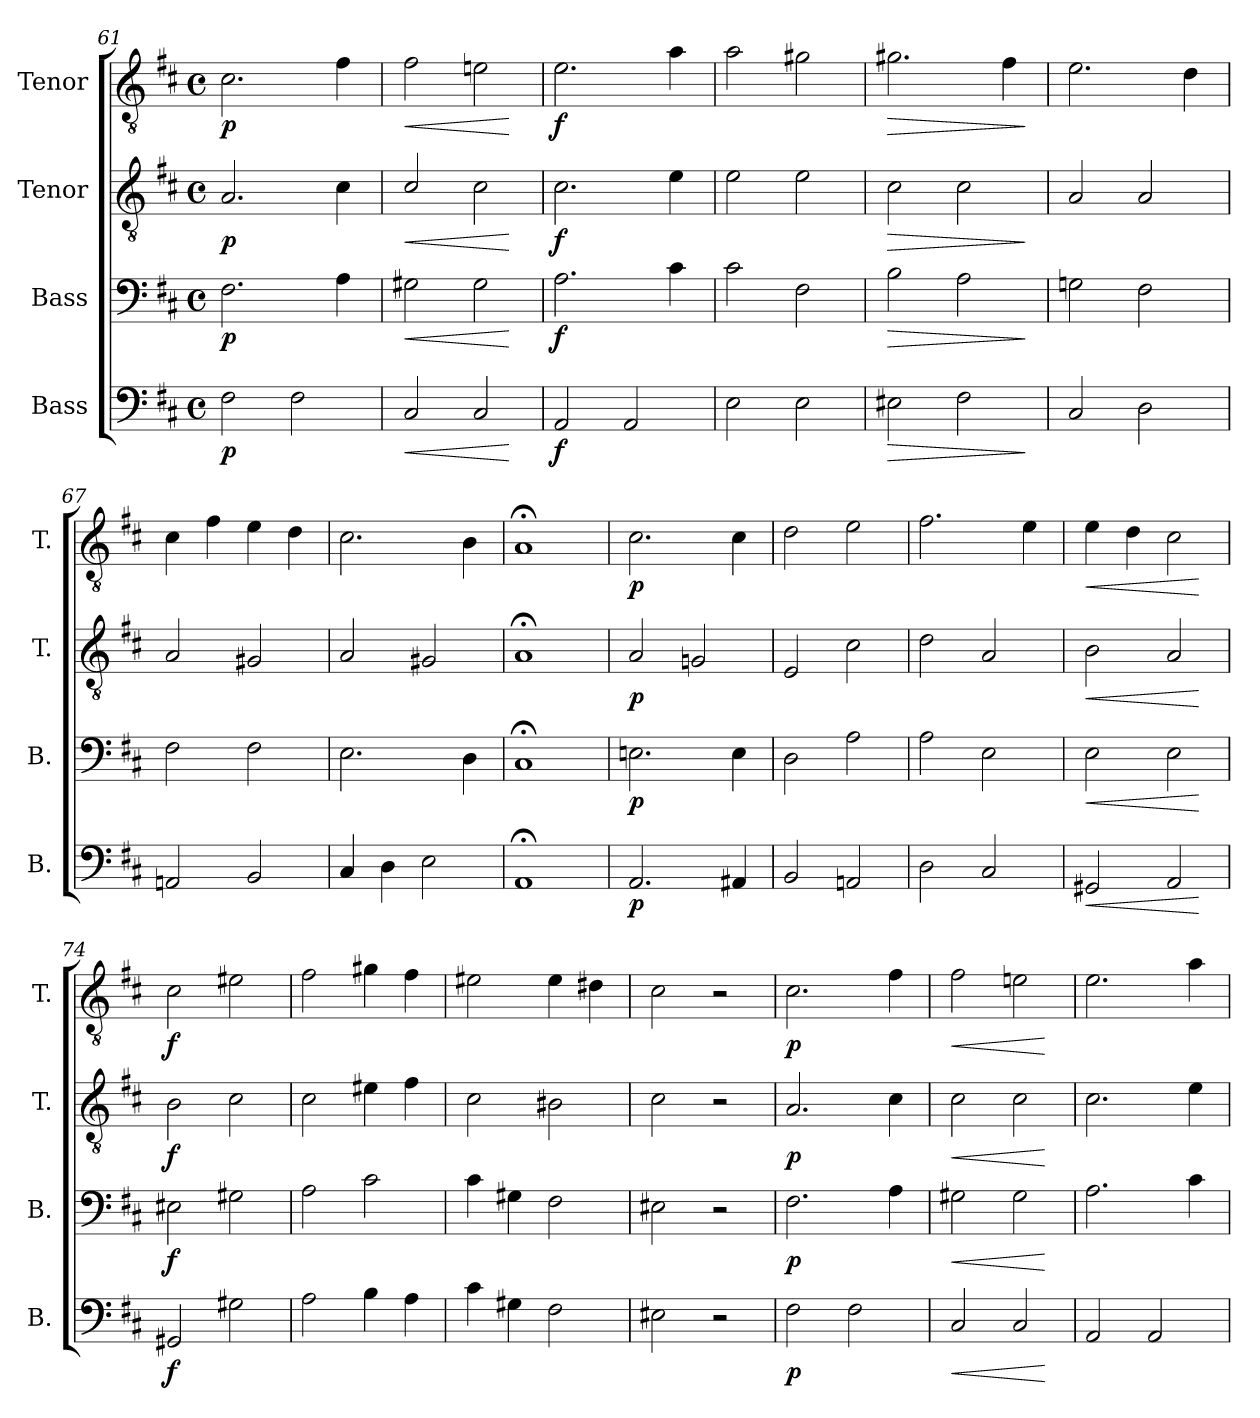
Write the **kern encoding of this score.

**kern	**dynam	**kern	**dynam	**kern	**dynam	**kern	**dynam
*part4	*part4	*part3	*part3	*part2	*part2	*part1	*part1
*staff4	*staff4	*staff3	*staff3	*staff2	*staff2	*staff1	*staff1
*I"Bass	*	*I"Bass	*	*I"Tenor	*	*I"Tenor	*
*I'B.	*	*I'B.	*	*I'T.	*	*I'T.	*
*clefF4	*	*clefF4	*	*clefGv2	*	*clefGv2	*
*k[f#c#]	*	*k[f#c#]	*	*k[f#c#]	*	*k[f#c#]	*
*M4/4	*	*M4/4	*	*M4/4	*	*M4/4	*
*met(c)	*	*met(c)	*	*met(c)	*	*met(c)	*
=61	=61	=61	=61	=61	=61	=61	=61
!	!LO:DY:b	!	!LO:DY:b	!	!LO:DY:b	!	!LO:DY:b
2F#\	p	2.F#\	p	2.A/	p	2.c#\	p
2F#\	.	.	.	.	.	.	.
.	.	4A\	.	4c#\	.	4f#\	.
=62	=62	=62	=62	=62	=62	=62	=62
!	!LO:HP:b	!	!LO:HP:b	!	!LO:HP:b	!	!LO:HP:b
2C#/	<	2G#X\	<	2c#/	<	2f#\	<
2C#/	.	2G#\	.	2c#\	.	2en\	.
.	[	.	[	.	[	.	[
=63	=63	=63	=63	=63	=63	=63	=63
!	!LO:DY:b	!	!LO:DY:b	!	!LO:DY:b	!	!LO:DY:b
2AA/	f	2.A\	f	2.c#\	f	2.e\	f
2AA/	.	.	.	.	.	.	.
.	.	4c#\	.	4e\	.	4a\	.
=64	=64	=64	=64	=64	=64	=64	=64
2E\	.	2c#\	.	2e\	.	2a\	.
2E\	.	2F#\	.	2e\	.	2g#X\	.
=65	=65	=65	=65	=65	=65	=65	=65
!	!LO:HP:b	!	!LO:HP:b	!	!LO:HP:b	!	!LO:HP:b
2E#X\	>	2B\	>	2c#\	>	2.g#X\	>
2F#\	.	2A\	.	2c#\	.	.	.
.	.	.	.	.	.	4f#\	.
.	]	.	]	.	]	.	]
=66	=66	=66	=66	=66	=66	=66	=66
2C#/	.	2Gn\	.	2A/	.	2.e\	.
2D\	.	2F#\	.	2A/	.	.	.
.	.	.	.	.	.	4d\	.
=67	=67	=67	=67	=67	=67	=67	=67
2AAn/	.	2F#\	.	2A/	.	4c#\	.
.	.	.	.	.	.	4f#\	.
2BB/	.	2F#\	.	2G#X/	.	4e\	.
.	.	.	.	.	.	4d\	.
!!LO:LB:g=z
=68	=68	=68	=68	=68	=68	=68	=68
4C#/	.	2.E\	.	2A/	.	2.c#\	.
4D\	.	.	.	.	.	.	.
2E\	.	.	.	2G#X/	.	.	.
.	.	4D\	.	.	.	4B\	.
=69	=69	=69	=69	=69	=69	=69	=69
1AA;<	.	1C#;<	.	1A;<	.	1A;<	.
=70	=70	=70	=70	=70	=70	=70	=70
!	!LO:DY:b	!	!LO:DY:b	!	!LO:DY:b	!	!LO:DY:b
2.AA/	p	2.En\	p	2A/	p	2.c#\	p
.	.	.	.	2Gn/	.	.	.
4AA#X/	.	4E\	.	.	.	4c#\	.
=71	=71	=71	=71	=71	=71	=71	=71
2BB/	.	2D\	.	2E/	.	2d\	.
2AAn/	.	2A\	.	2c#\	.	2e\	.
=72	=72	=72	=72	=72	=72	=72	=72
2D\	.	2A\	.	2d\	.	2.f#\	.
2C#/	.	2E\	.	2A/	.	.	.
.	.	.	.	.	.	4e\	.
=73	=73	=73	=73	=73	=73	=73	=73
!	!LO:HP:b	!	!LO:HP:b	!	!LO:HP:b	!	!LO:HP:b
2GG#X/	<	2E\	<	2B\	<	4e\	<
.	.	.	.	.	.	4d\	.
2AA/	.	2E\	.	2A/	.	2c#\	.
.	[	.	[	.	[	.	[
=74	=74	=74	=74	=74	=74	=74	=74
!	!LO:DY:b	!	!LO:DY:b	!	!LO:DY:b	!	!LO:DY:b
2GG#X/	f	2E#X\	f	2B\	f	2c#\	f
2G#X\	.	2G#X\	.	2c#\	.	2e#X\	.
=75	=75	=75	=75	=75	=75	=75	=75
2A\	.	2A\	.	2c#\	.	2f#\	.
4B\	.	2c#\	.	4e#X\	.	4g#X\	.
4A\	.	.	.	4f#\	.	4f#\	.
=76	=76	=76	=76	=76	=76	=76	=76
4c#\	.	4c#\	.	2c#\	.	2e#X\	.
4G#X\	.	4G#X\	.	.	.	.	.
2F#\	.	2F#\	.	2B#X\	.	4e#\	.
.	.	.	.	.	.	4d#X\	.
=77	=77	=77	=77	=77	=77	=77	=77
2E#X\	.	2E#X\	.	2c#\	.	2c#\	.
2r	.	2r	.	2r	.	2r	.
!!LO:PB:g=z
=78	=78	=78	=78	=78	=78	=78	=78
!	!LO:DY:b	!	!LO:DY:b	!	!LO:DY:b	!	!LO:DY:b
2F#\	p	2.F#\	p	2.A/	p	2.c#\	p
2F#\	.	.	.	.	.	.	.
.	.	4A\	.	4c#\	.	4f#\	.
=79	=79	=79	=79	=79	=79	=79	=79
!	!LO:HP:b	!	!LO:HP:b	!	!LO:HP:b	!	!LO:HP:b
2C#/	<	2G#X\	<	2c#\	<	2f#\	<
2C#/	.	2G#\	.	2c#\	.	2en\	.
.	[	.	[	.	[	.	[
=80	=80	=80	=80	=80	=80	=80	=80
2AA/	.	2.A\	.	2.c#\	.	2.e\	.
2AA/	.	.	.	.	.	.	.
.	.	4c#\	.	4e\	.	4a\	.
=	=	=	=	=	=	=	=
*-	*-	*-	*-	*-	*-	*-	*-
